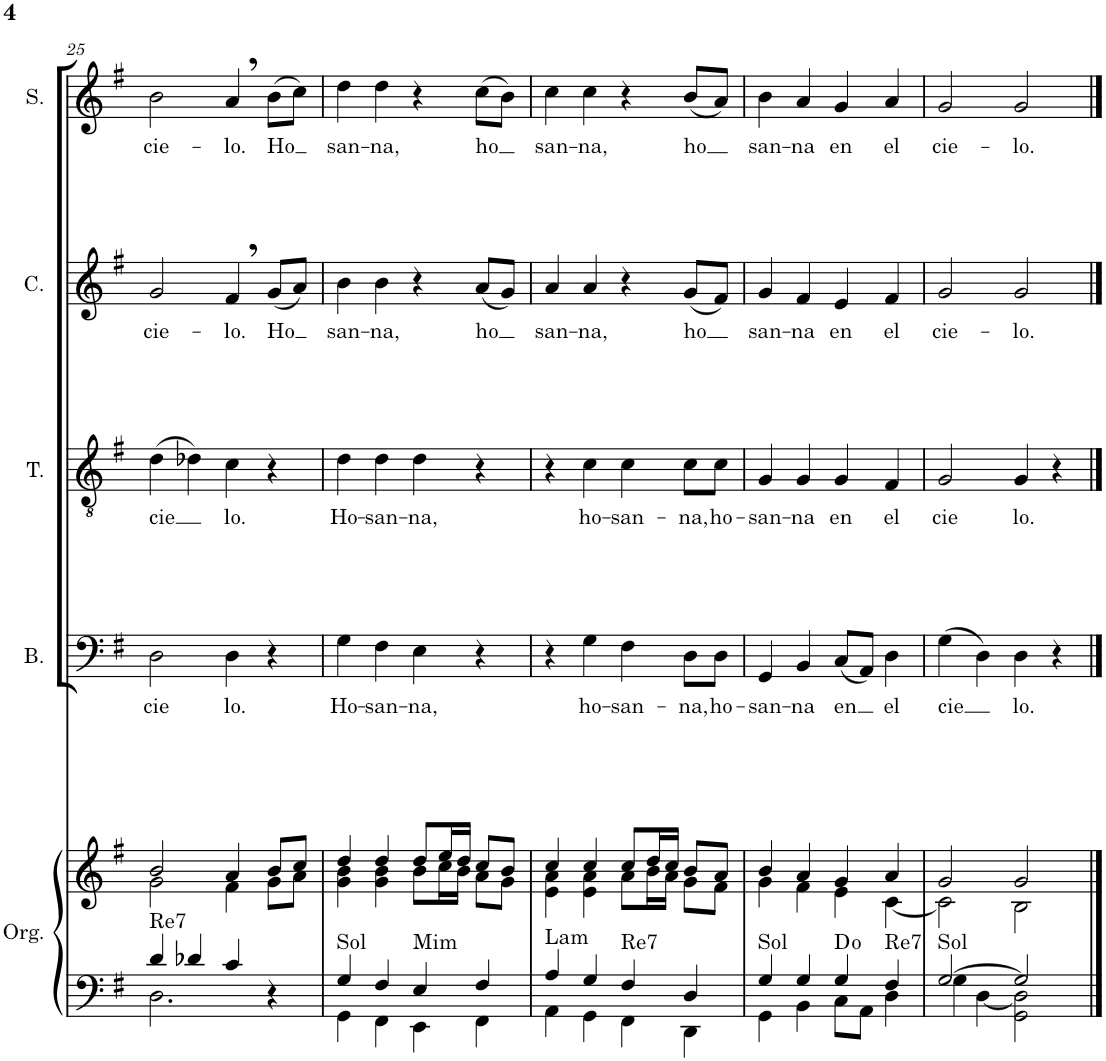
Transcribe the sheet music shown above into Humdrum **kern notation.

**kern	**kern	**harte	**kern	**text	**kern	**text	**kern	**text	**kern	**text
*part5	*part5	*part5	*part4	*part4	*part3	*part3	*part2	*part2	*part1	*part1
*staff6	*staff5	*	*staff4	*staff4	*staff3	*staff3	*staff2	*staff2	*staff1	*staff1
*I"Órgano	*	*	*I"Bajo	*	*I"Tenor	*	*I"Contralto	*	*I"Soprano	*
*	*	*	*I'B.	*	*I'T.	*	*I'C.	*	*I'S.	*
!!LO:PB:g=z
*clefF4	*clefG2	*	*clefF4	*	*clefGv2	*	*clefG2	*	*clefG2	*
*k[f#]	*k[f#]	*	*k[f#]	*	*k[f#]	*	*k[f#]	*	*k[f#]	*
*M4/4	*M4/4	*	*M4/4	*	*M4/4	*	*M4/4	*	*M4/4	*
*met(c)	*met(c)	*	*met(c)	*	*met(c)	*	*met(c)	*	*met(c)	*
=25	=25	=25	=25	=25	=25	=25	=25	=25	=25	=25
*^	*^	*	*	*	*	*	*	*	*	*
!	!	!	!	!LO:H:kt=Re7	!	!LO:LY:b	!	!LO:LY:b	!	!LO:LY:b	!	!LO:LY:b
4d/	2.D\	2b/	2g\	N	2D\	cie	(4d\	cie	2g/	cie-	2b\	cie-
4d-X/	.	.	.	.	.	.	4d-X\)	.	.	.	.	.
!	!	!	!	!	!	!LO:LY:b	!	!LO:LY:b	!	!LO:LY:b	!	!LO:LY:b
4c/	.	4a/	4f#\	.	4D\	lo.	4c\	lo.	4f#,/	-lo.	4a,/	-lo.
!	!	!	!	!	!	!	!	!	!	!LO:LY:b	!	!LO:LY:b
4r	4ryy	8b/L	8g\L	.	4r	.	4r	.	(8g/L	Ho	(8b\L	Ho
.	.	8cc/J	8a\J	.	.	.	.	.	8a/J)	.	8cc\J)	.
=26	=26	=26	=26	=26	=26	=26	=26	=26	=26	=26	=26	=26
!	!	!	!	!LO:H:kt=Sol	!	!LO:LY:b	!	!LO:LY:b	!	!LO:LY:b	!	!LO:LY:b
4G/	4GG\	4dd/	4g\ 4b\	N	4G\	Ho-	4d\	Ho-	4b\	san-	4dd\	san-
!	!	!	!	!	!	!LO:LY:b	!	!LO:LY:b	!	!LO:LY:b	!	!LO:LY:b
4F#/	4FF#\	4dd/	4g\ 4b\	.	4F#\	-san-	4d\	-san-	4b\	-na,	4dd\	-na,
!	!	!	!	!LO:H:kt=Mim	!	!LO:LY:b	!	!LO:LY:b	!	!	!	!
4E/	4EE\	8dd/L	8b\L	N	4E\	-na,	4d\	-na,	4r	.	4r	.
.	.	16ee/L	16cc\L	.	.	.	.	.	.	.	.	.
.	.	16dd/JJ	16b\JJ	.	.	.	.	.	.	.	.	.
!	!	!	!	!	!	!	!	!	!	!LO:LY:b	!	!LO:LY:b
4F#/	4FF#\	8cc/L	8a\L	.	4r	.	4r	.	(8a/L	ho	(8cc\L	ho
.	.	8b/J	8g\J	.	.	.	.	.	8g/J)	.	8b\J)	.
=27	=27	=27	=27	=27	=27	=27	=27	=27	=27	=27	=27	=27
!	!	!	!	!LO:H:kt=Lam	!	!	!	!	!	!LO:LY:b	!	!LO:LY:b
4A/	4AA\	4cc/	4e\ 4a\	N	4r	.	4r	.	4a/	san-	4cc\	san-
!	!	!	!	!	!	!LO:LY:b	!	!LO:LY:b	!	!LO:LY:b	!	!LO:LY:b
4G/	4GG\	4cc/	4e\ 4a\	.	4G\	ho-	4c\	ho-	4a/	-na,	4cc\	-na,
!	!	!	!	!LO:H:kt=Re7	!	!LO:LY:b	!	!LO:LY:b	!	!	!	!
4F#/	4FF#\	8cc/L	8a\L	N	4F#\	-san-	4c\	-san-	4r	.	4r	.
.	.	16dd/L	16b\L	.	.	.	.	.	.	.	.	.
.	.	16cc/JJ	16a\JJ	.	.	.	.	.	.	.	.	.
!	!	!	!	!	!	!LO:LY:b	!	!LO:LY:b	!	!LO:LY:b	!	!LO:LY:b
4D/	4DD\	8b/L	8g\L	.	8D\L	-na,	8c\L	-na,	(8g/L	ho	(8b/L	ho
!	!	!	!	!	!	!LO:LY:b	!	!LO:LY:b	!	!	!	!
.	.	8a/J	8f#\J	.	8D\J	ho-	8c\J	ho-	8f#/J)	.	8a/J)	.
=28	=28	=28	=28	=28	=28	=28	=28	=28	=28	=28	=28	=28
!	!	!	!	!LO:H:kt=Sol	!	!LO:LY:b	!	!LO:LY:b	!	!LO:LY:b	!	!LO:LY:b
4G/	4GG\	4b/	4g\	N	4GG/	-san-	4G/	-san-	4g/	san-	4b\	san-
!	!	!	!	!	!	!LO:LY:b	!	!LO:LY:b	!	!LO:LY:b	!	!LO:LY:b
4G/	4BB\	4a/	4f#\	.	4BB/	-na	4G/	-na	4f#/	-na	4a/	-na
!	!	!	!	!	!	!LO:LY:b	!	!LO:LY:b	!	!LO:LY:b	!	!LO:LY:b
4G/	8C\L	4g/	4e\	D:dim	(8C/L	en	4G/	en	4e/	en	4g/	en
.	8AA\J	.	.	.	8AA/J)	.	.	.	.	.	.	.
!	!	!	!	!LO:H:kt=Re7	!	!LO:LY:b	!	!LO:LY:b	!	!LO:LY:b	!	!LO:LY:b
4F#/	4D\	4a/	[4c\	N	4D\	el	4F#/	el	4f#/	el	4a/	el
=29	=29	=29	=29	=29	=29	=29	=29	=29	=29	=29	=29	=29
!	!	!	!	!LO:H:kt=Sol	!	!LO:LY:b	!	!LO:LY:b	!	!LO:LY:b	!	!LO:LY:b
[2G/	4G\	2g/	2c\]	N	(4G\	cie	2G/	cie	2g/	cie-	2g/	cie-
.	[4D\	.	.	.	4D\)	.	.	.	.	.	.	.
!	!	!	!	!	!	!LO:LY:b	!	!LO:LY:b	!	!LO:LY:b	!	!LO:LY:b
2G/]	2GG\ 2D\]	2g/	2B\	.	4D\	lo.	4G/	-lo.	2g/	-lo.	2g/	-lo.
.	.	.	.	.	4r	.	4r	.	.	.	.	.
*v	*v	*	*	*	*	*	*	*	*	*	*	*
*	*v	*v	*	*	*	*	*	*	*	*	*
==	==	==	==	==	==	==	==	==	==	==
*-	*-	*-	*-	*-	*-	*-	*-	*-	*-	*-
